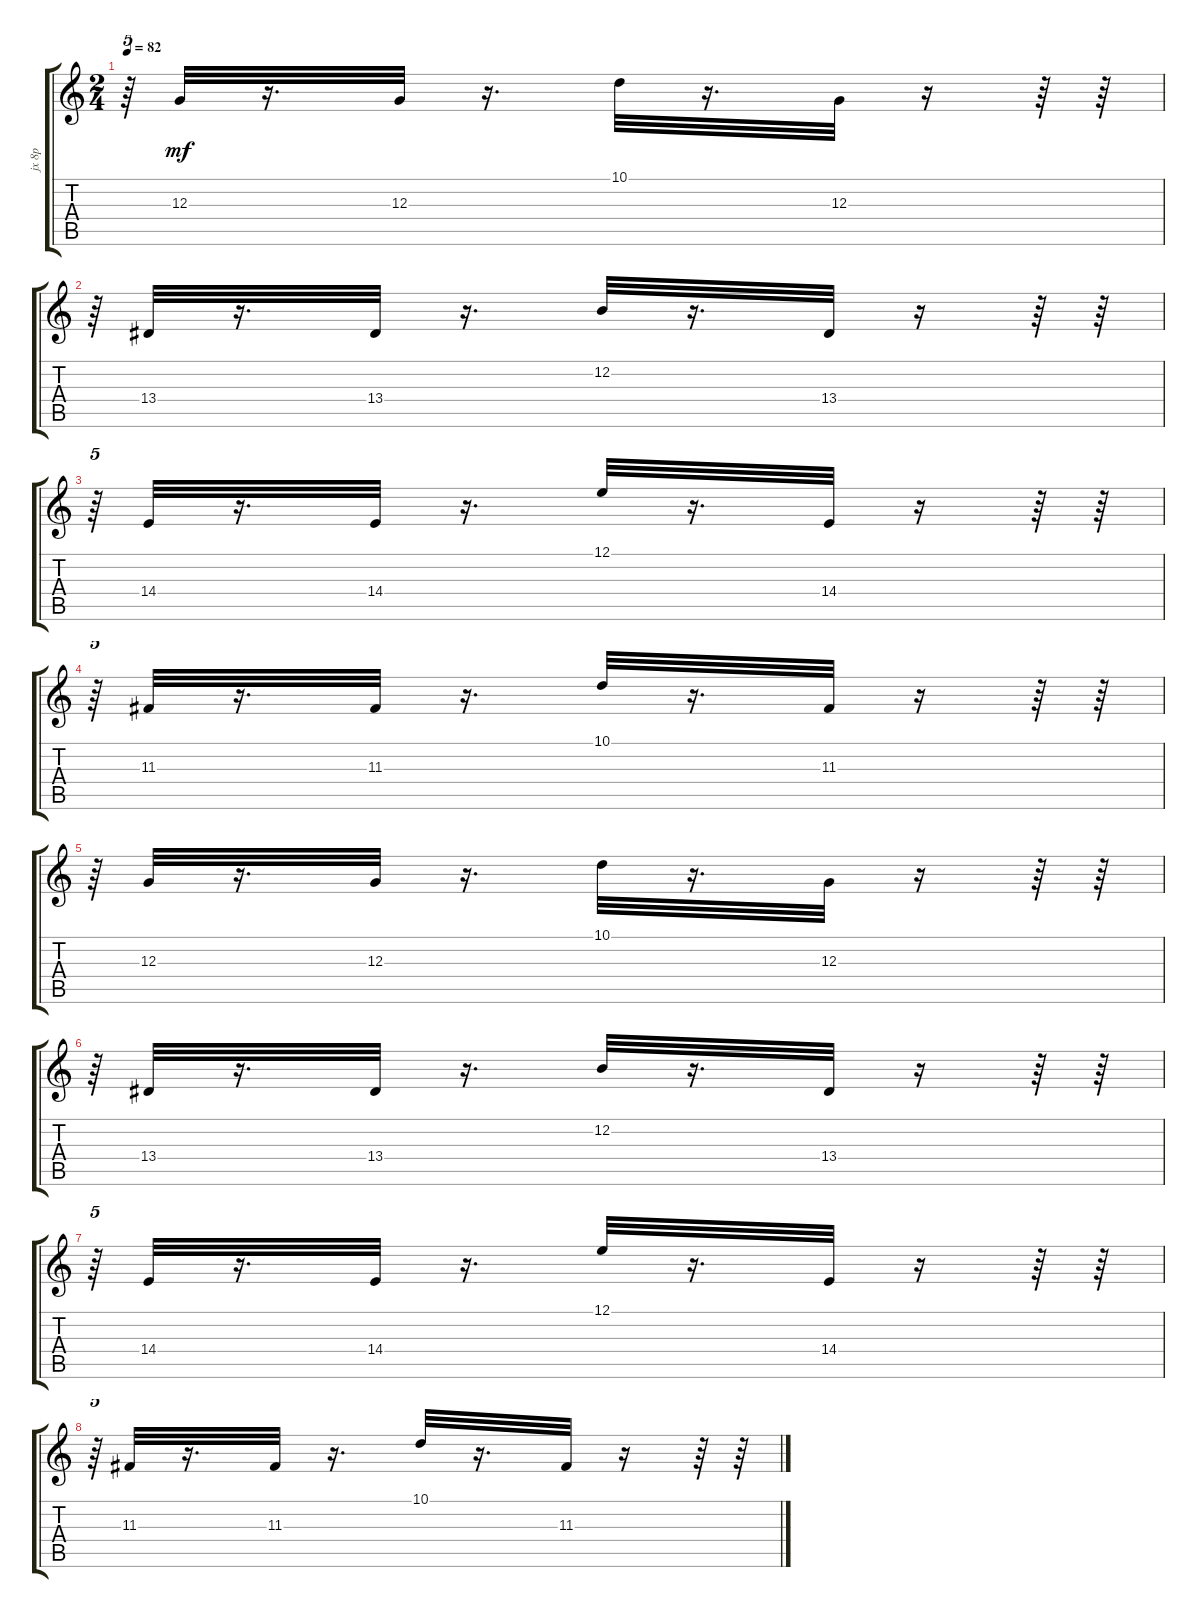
\track ("jx 8p" "jx 8p") {instrument fx7echoes}
\staff {score tabs}
\tuning (E4 B3 G3 D3 A2 E2) {hide}
\ts (2 4)
\tempo 82
\clef g2
\ks c
r.64{tu (5 4) dy mf} 12.3.32 r.16{d} 12.3.32 r.16{d} 10.1.32 r.16{d} 12.3.32 r.16 r.64 r.64 |
r.64{tu (5 4)} 13.4.32 r.16{d} 13.4.32 r.16{d} 12.2.32 r.16{d} 13.4.32 r.16 r.64 r.64 |
r.64{tu (5 4)} 14.4.32 r.16{d} 14.4.32 r.16{d} 12.1.32 r.16{d} 14.4.32 r.16 r.64 r.64 |
r.64{tu (5 4)} 11.3.32 r.16{d} 11.3.32 r.16{d} 10.1.32 r.16{d} 11.3.32 r.16 r.64 r.64 |
r.64{tu (5 4)} 12.3.32 r.16{d} 12.3.32 r.16{d} 10.1.32 r.16{d} 12.3.32 r.16 r.64 r.64 |
r.64{tu (5 4)} 13.4.32 r.16{d} 13.4.32 r.16{d} 12.2.32 r.16{d} 13.4.32 r.16 r.64 r.64 |
r.64{tu (5 4)} 14.4.32 r.16{d} 14.4.32 r.16{d} 12.1.32 r.16{d} 14.4.32 r.16 r.64 r.64 |
r.64{tu (5 4)} 11.3.32 r.16{d} 11.3.32 r.16{d} 10.1.32 r.16{d} 11.3.32 r.16 r.64 r.64
